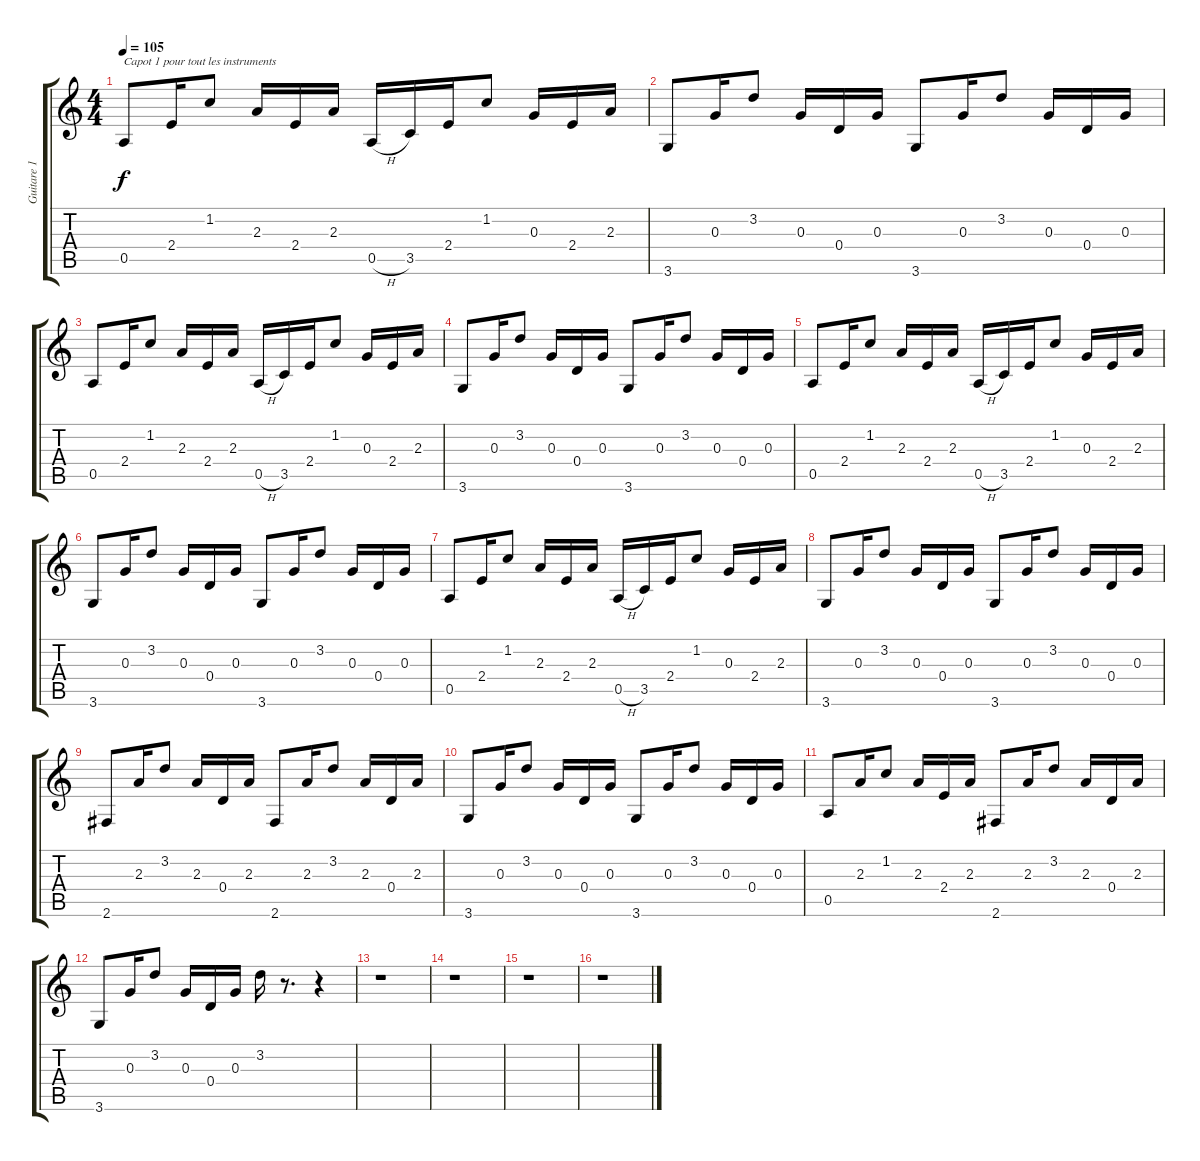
\track ("Guitare 1" "Guitare 1") {instrument acousticguitarsteel}
\staff {score tabs}
\tuning (E4 B3 G3 D3 A2 E2) {hide}
\ts (4 4)
\tempo 105
\clef g2
\ks c
0.5.8{txt "Capot 1 pour tout les instruments" dy f instrument acousticguitarsteel} 2.4.16 1.2.8 2.3.16 2.4.16 2.3.16 0.5{h}.16 3.5.16 2.4.16 1.2.8 0.3.16 2.4.16 2.3.16 |
3.6.8 0.3.16 3.2.8 0.3.16 0.4.16 0.3.16 3.6.8 0.3.16 3.2.8 0.3.16 0.4.16 0.3.16 |
0.5.8 2.4.16 1.2.8 2.3.16 2.4.16 2.3.16 0.5{h}.16 3.5.16 2.4.16 1.2.8 0.3.16 2.4.16 2.3.16 |
3.6.8 0.3.16 3.2.8 0.3.16 0.4.16 0.3.16 3.6.8 0.3.16 3.2.8 0.3.16 0.4.16 0.3.16 |
0.5.8 2.4.16 1.2.8 2.3.16 2.4.16 2.3.16 0.5{h}.16 3.5.16 2.4.16 1.2.8 0.3.16 2.4.16 2.3.16 |
3.6.8 0.3.16 3.2.8 0.3.16 0.4.16 0.3.16 3.6.8 0.3.16 3.2.8 0.3.16 0.4.16 0.3.16 |
0.5.8 2.4.16 1.2.8 2.3.16 2.4.16 2.3.16 0.5{h}.16 3.5.16 2.4.16 1.2.8 0.3.16 2.4.16 2.3.16 |
3.6.8 0.3.16 3.2.8 0.3.16 0.4.16 0.3.16 3.6.8 0.3.16 3.2.8 0.3.16 0.4.16 0.3.16 |
2.6.8 2.3.16 3.2.8 2.3.16 0.4.16 2.3.16 2.6.8 2.3.16 3.2.8 2.3.16 0.4.16 2.3.16 |
3.6.8 0.3.16 3.2.8 0.3.16 0.4.16 0.3.16 3.6.8 0.3.16 3.2.8 0.3.16 0.4.16 0.3.16 |
0.5.8 2.3.16 1.2.8 2.3.16 2.4.16 2.3.16 2.6.8 2.3.16 3.2.8 2.3.16 0.4.16 2.3.16 |
3.6.8 0.3.16 3.2.8 0.3.16 0.4.16 0.3.16 3.2.16 r.8{d} r.4 |
r.1 |
r.1 |
r.1 |
r.1
